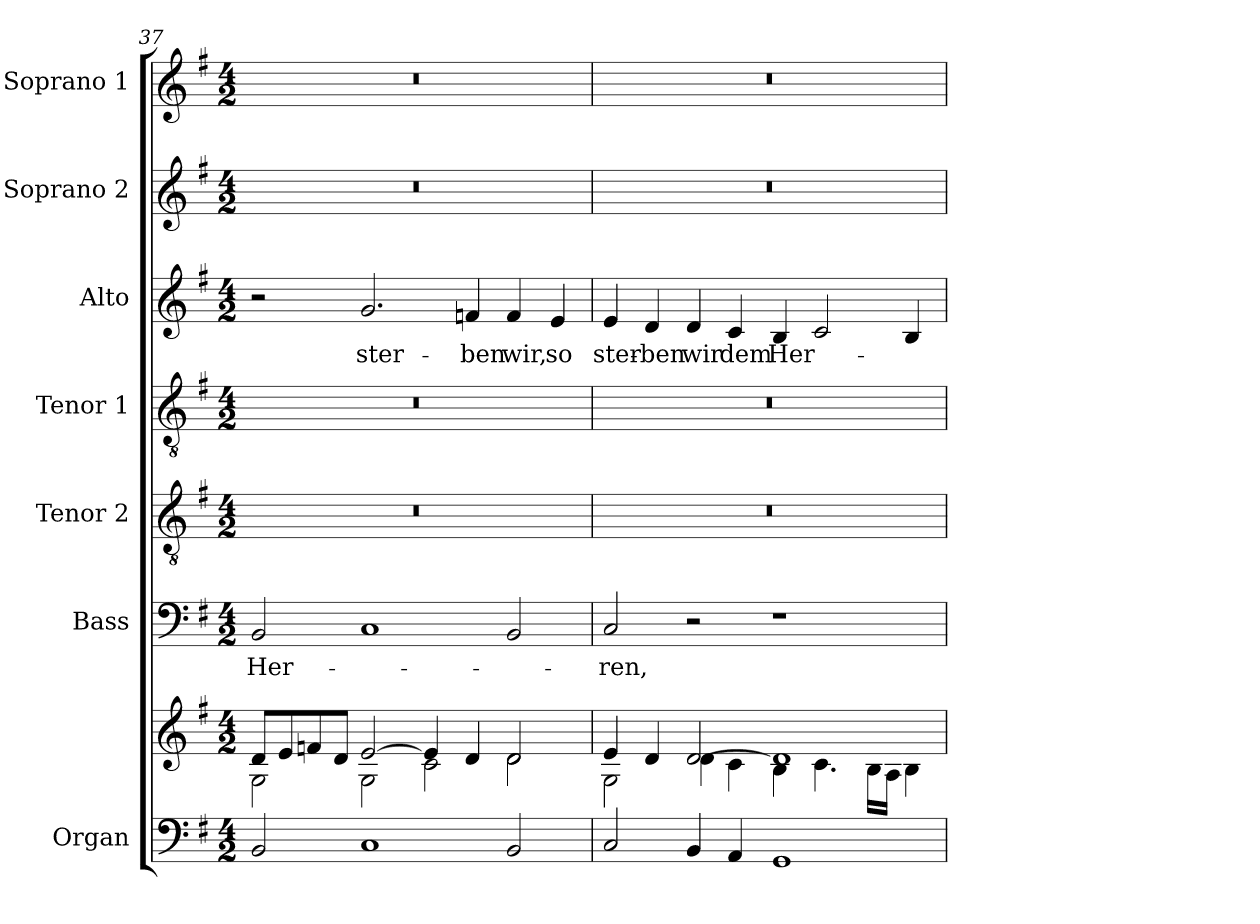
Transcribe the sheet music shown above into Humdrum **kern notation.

**kern	**kern	**kern	**text	**kern	**kern	**kern	**text	**kern	**kern
*part7	*part7	*part6	*part6	*part5	*part4	*part3	*part3	*part2	*part1
*staff8	*staff7	*staff6	*staff6	*staff5	*staff4	*staff3	*staff3	*staff2	*staff1
*I"Organ	*	*I"Bass	*	*I"Tenor 2	*I"Tenor 1	*I"Alto	*	*I"Soprano 2	*I"Soprano 1
*I'Org.	*	*I'B.	*	*I'T.2	*I'T.1	*I'A.	*	*I'S.2	*I'S.1
*clefF4	*clefG2	*clefF4	*	*clefGv2	*clefGv2	*clefG2	*	*clefG2	*clefG2
*	*	*	*	*ITrd7c12	*ITrd7c12	*	*	*	*
*k[f#]	*k[f#]	*k[f#]	*	*k[f#]	*k[f#]	*k[f#]	*	*k[f#]	*k[f#]
*G:	*G:	*G:	*	*G:	*G:	*G:	*	*G:	*G:
*M4/2	*M4/2	*M4/2	*	*M4/2	*M4/2	*M4/2	*	*M4/2	*M4/2
=37	=37	=37	=37	=37	=37	=37	=37	=37	=37
*	*^	*	*	*	*	*	*	*	*
!	!	!	!	!LO:LY:b:color=#000000	!LO:N:vis=1	!LO:N:vis=1	!	!	!LO:N:vis=1	!LO:N:vis=1
2BBi/	8di/L	2Gi\	2BBi/	Her-	0r	0r	2r	.	0r	0r
.	8ei/	.	.	.	.	.	.	.	.	.
.	8fni/	.	.	.	.	.	.	.	.	.
.	8di/J	.	.	.	.	.	.	.	.	.
!	!	!	!	!	!	!	!	!LO:LY:b:color=#000000	!	!
1Ci	[2ei/	2Gi\	1Ci	.	.	.	2.gi/	ster-	.	.
.	4ei/]	2ci\	.	.	.	.	.	.	.	.
!	!	!	!	!	!	!	!	!LO:LY:b:color=#000000	!	!
.	4di/	.	.	.	.	.	4fni/	-ben	.	.
!	!	!	!	!	!	!	!	!LO:LY:b:color=#000000	!	!
2BBi/	2di/	2di\	2BBi/	.	.	.	4fi/	wir,	.	.
!	!	!	!	!	!	!	!	!LO:LY:b:color=#000000	!	!
.	.	.	.	.	.	.	4ei/	so	.	.
!!LO:PB:g=z
=38	=38	=38	=38	=38	=38	=38	=38	=38	=38	=38
!	!	!	!	!LO:LY:b:color=#000000	!LO:N:vis=1	!LO:N:vis=1	!	!	!	!
!	!	!	!	!	!	!	!	!LO:LY:b:color=#000000	!LO:N:vis=1	!LO:N:vis=1
2Ci/	4ei/	2Gi\	2Ci/	-ren,	0r	0r	4ei/	ster-	0r	0r
!	!	!	!	!	!	!	!	!LO:LY:b:color=#000000	!	!
.	4di/	.	.	.	.	.	4di/	-ben	.	.
!	!	!	!	!	!	!	!	!LO:LY:b:color=#000000	!	!
4BBi/	[2di/	4di\	2r	.	.	.	4di/	wir	.	.
!	!	!	!	!	!	!	!	!LO:LY:b:color=#000000	!	!
4AAi/	.	4ci\	.	.	.	.	4ci/	dem	.	.
!	!	!	!	!	!	!	!	!LO:LY:b:color=#000000	!	!
1GGi	1di]	4Bi\	1r	.	.	.	4Bi/	Her-	.	.
.	.	4.ci\	.	.	.	.	2ci/	.	.	.
.	.	16Bi\LL	.	.	.	.	.	.	.	.
.	.	16Ai\JJ	.	.	.	.	.	.	.	.
.	.	4Bi\	.	.	.	.	4Bi/	.	.	.
*	*v	*v	*	*	*	*	*	*	*	*
=	=	=	=	=	=	=	=	=	=
*-	*-	*-	*-	*-	*-	*-	*-	*-	*-
